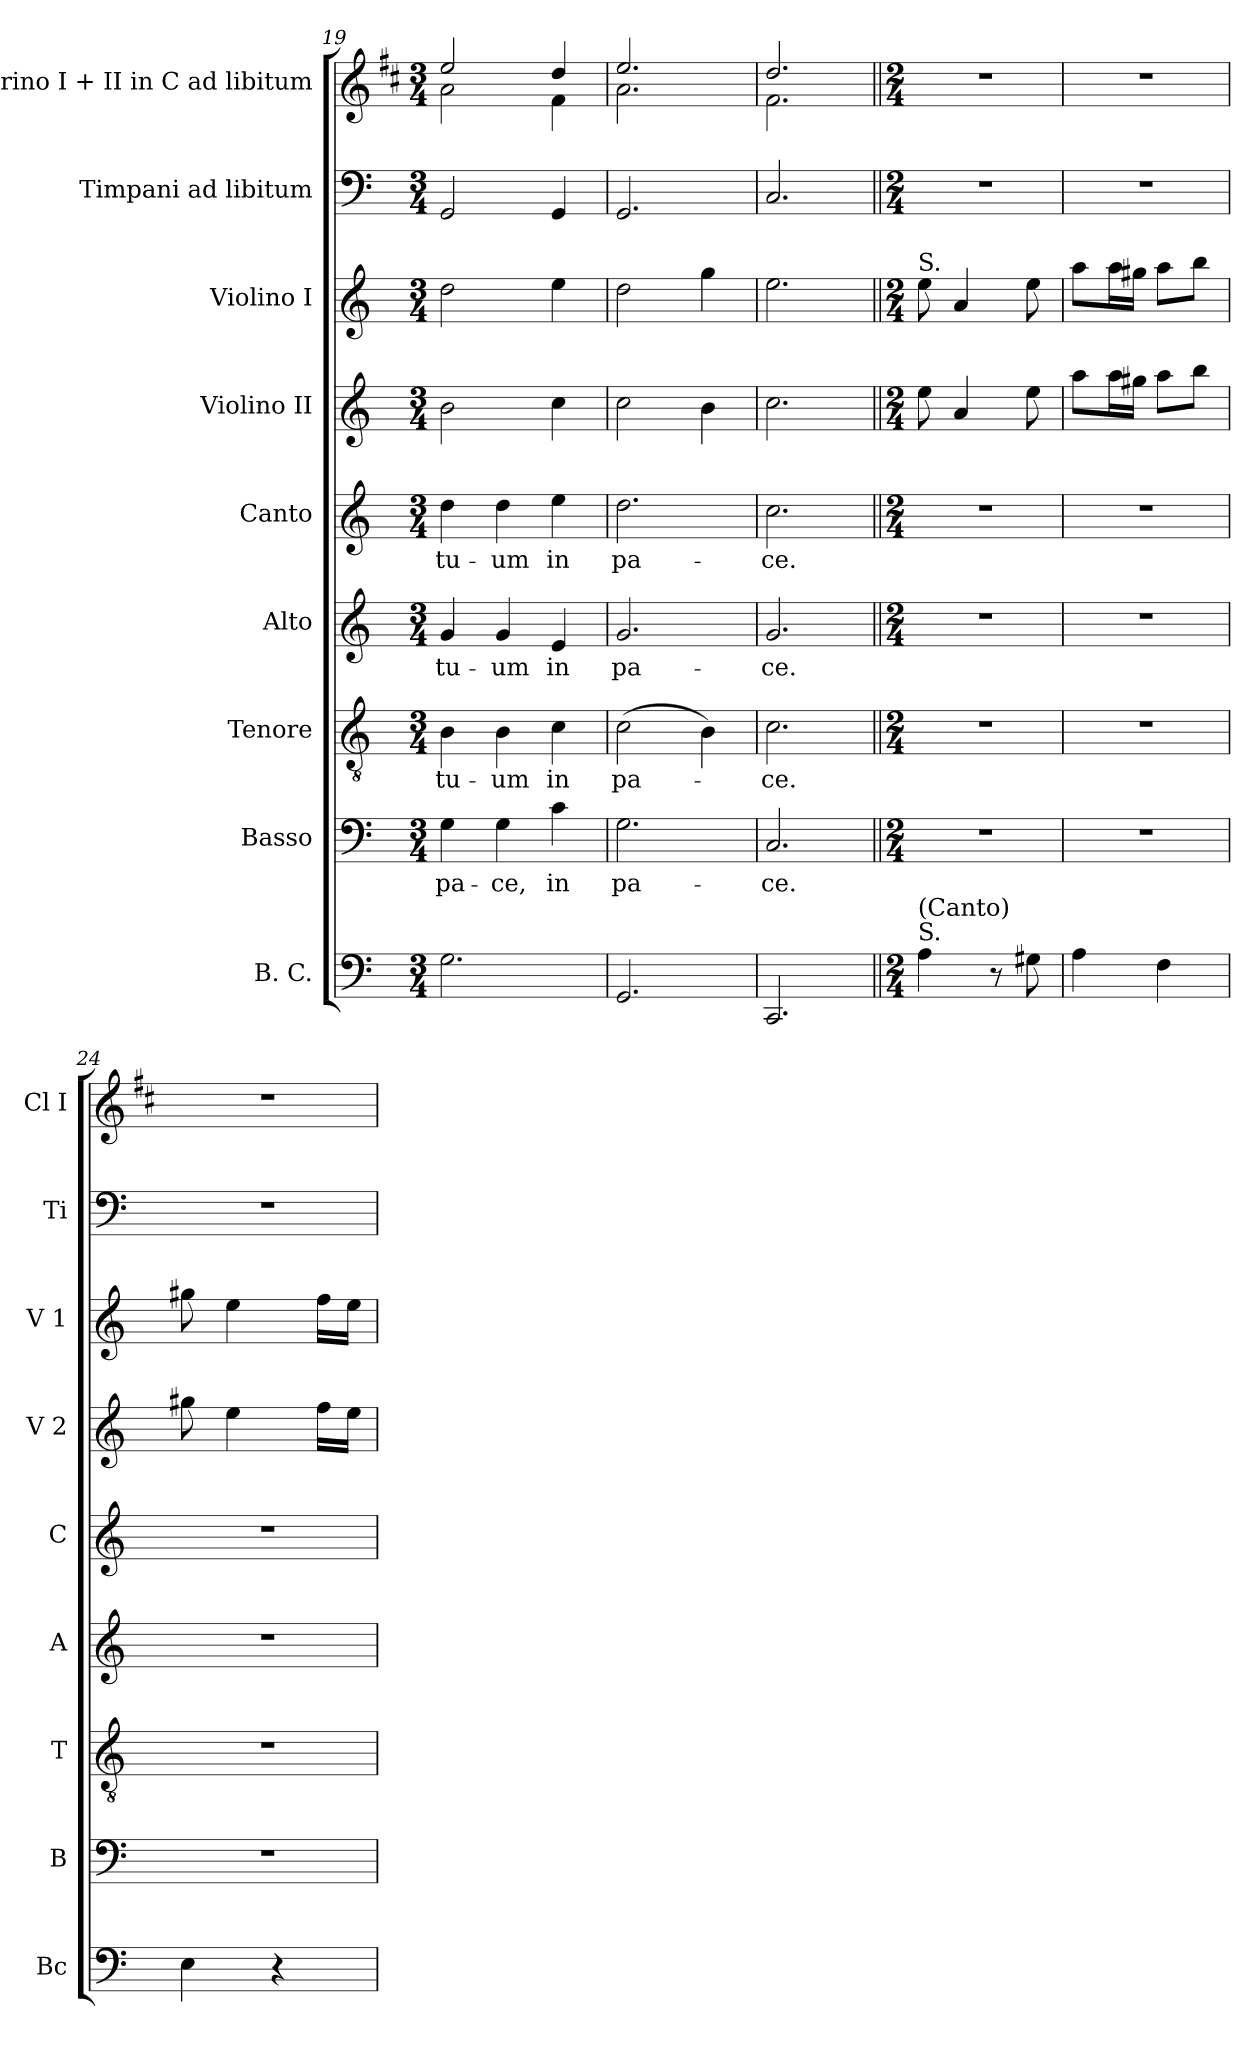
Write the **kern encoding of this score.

**kern	**kern	**text	**kern	**text	**kern	**text	**kern	**text	**kern	**kern	**kern	**kern
*part9	*part8	*part8	*part7	*part7	*part6	*part6	*part5	*part5	*part4	*part3	*part2	*part1
*staff9	*staff8	*staff8	*staff7	*staff7	*staff6	*staff6	*staff5	*staff5	*staff4	*staff3	*staff2	*staff1
*I"B. C.	*I"Basso	*	*I"Tenore	*	*I"Alto	*	*I"Canto	*	*I"Violino II	*I"Violino I	*I"Timpani ad libitum	*I"Clarino I + II in C ad libitum
*I'Bc	*I'B	*	*I'T	*	*I'A	*	*I'C	*	*I'V 2	*I'V 1	*I'Ti	*I'Cl I
*clefF4	*clefF4	*	*clefGv2	*	*clefG2	*	*clefG2	*	*clefG2	*clefG2	*clefF4	*clefG2
*	*	*	*	*	*	*	*	*	*	*	*	*ITrd1c2
*k[]	*k[]	*	*k[]	*	*k[]	*	*k[]	*	*k[]	*k[]	*k[]	*k[]
*M3/4	*M3/4	*	*M3/4	*	*M3/4	*	*M3/4	*	*M3/4	*M3/4	*M3/4	*M3/4
=19	=19	=19	=19	=19	=19	=19	=19	=19	=19	=19	=19	=19
!	!	!LO:LY:b	!	!LO:LY:b	!	!LO:LY:b	!	!LO:LY:b	!	!	!	!
*	*	*	*	*	*	*	*	*	*	*	*	*^
2.G\	4G\	pa-	4B\	tu-	4g/	tu-	4dd\	tu-	2b\	2dd\	2GG/	2dd/	2g\
!	!	!LO:LY:b	!	!LO:LY:b	!	!LO:LY:b	!	!LO:LY:b	!	!	!	!	!
.	4G\	-ce,	4B\	-um	4g/	-um	4dd\	-um	.	.	.	.	.
!	!	!LO:LY:b	!	!LO:LY:b	!	!LO:LY:b	!	!LO:LY:b	!	!	!	!	!
.	4c\	in	4c\	in	4e/	in	4ee\	in	4cc\	4ee\	4GG/	4cc/	4e\
=20	=20	=20	=20	=20	=20	=20	=20	=20	=20	=20	=20	=20	=20
!	!	!LO:LY:b	!	!LO:LY:b	!	!LO:LY:b	!	!LO:LY:b	!	!	!	!	!
2.GG/	2.G\	pa-	(2c\	pa-	2.g/	pa-	2.dd\	pa-	2cc\	2dd\	2.GG/	2.dd/	2.g\
.	.	.	4B\)	.	.	.	.	.	4b\	4gg\	.	.	.
=21	=21	=21	=21	=21	=21	=21	=21	=21	=21	=21	=21	=21	=21
!	!	!LO:LY:b	!	!LO:LY:b	!	!LO:LY:b	!	!LO:LY:b	!	!	!	!	!
2.CC/	2.C/	-ce.	2.c\	-ce.	2.g/	-ce.	2.cc\	-ce.	2.cc\	2.ee\	2.C/	2.cc/	2.e\
*	*	*	*	*	*	*	*	*	*	*	*	*v	*v
=22||	=22||	=22||	=22||	=22||	=22||	=22||	=22||	=22||	=22||	=22||	=22||	=22||
*M2/4	*M2/4	*	*M2/4	*	*M2/4	*	*M2/4	*	*M2/4	*M2/4	*M2/4	*M2/4
*	*	*	*	*	*	*	*	*	*	*	*	*MM100
*	*	*	*	*	*	*	*	*	*	*	*	*^
!	!	!	!	!	!	!	!	!	!	!LO:TX:a:t=S.	!	!	!
!LO:TX:a:t=S.	!	!	!	!	!	!	!	!	!	!	!	!	!
!LO:TX:a:t=(Canto)	!	!	!	!	!	!	!	!	!	!	!	!	!
*	*	*	*	*	*	*	*	*	*	*	*	*v	*v
4A\	2r	.	2r	.	2r	.	2r	.	8ee\	8ee\	2r	2r
.	.	.	.	.	.	.	.	.	4a/	4a/	.	.
8r	.	.	.	.	.	.	.	.	.	.	.	.
8G#X\	.	.	.	.	.	.	.	.	8ee\	8ee\	.	.
=23	=23	=23	=23	=23	=23	=23	=23	=23	=23	=23	=23	=23
4A\	2r	.	2r	.	2r	.	2r	.	8aa\L	8aa\L	2r	2r
.	.	.	.	.	.	.	.	.	16aa\L	16aa\L	.	.
.	.	.	.	.	.	.	.	.	16gg#X\JJ	16gg#X\JJ	.	.
4F\	.	.	.	.	.	.	.	.	8aa\L	8aa\L	.	.
.	.	.	.	.	.	.	.	.	8bb\J	8bb\J	.	.
=24	=24	=24	=24	=24	=24	=24	=24	=24	=24	=24	=24	=24
4E\	2r	.	2r	.	2r	.	2r	.	8gg#X\	8gg#X\	2r	2r
.	.	.	.	.	.	.	.	.	4ee\	4ee\	.	.
4r	.	.	.	.	.	.	.	.	.	.	.	.
.	.	.	.	.	.	.	.	.	16ff\LL	16ff\LL	.	.
.	.	.	.	.	.	.	.	.	16ee\JJ	16ee\JJ	.	.
=	=	=	=	=	=	=	=	=	=	=	=	=
*-	*-	*-	*-	*-	*-	*-	*-	*-	*-	*-	*-	*-
